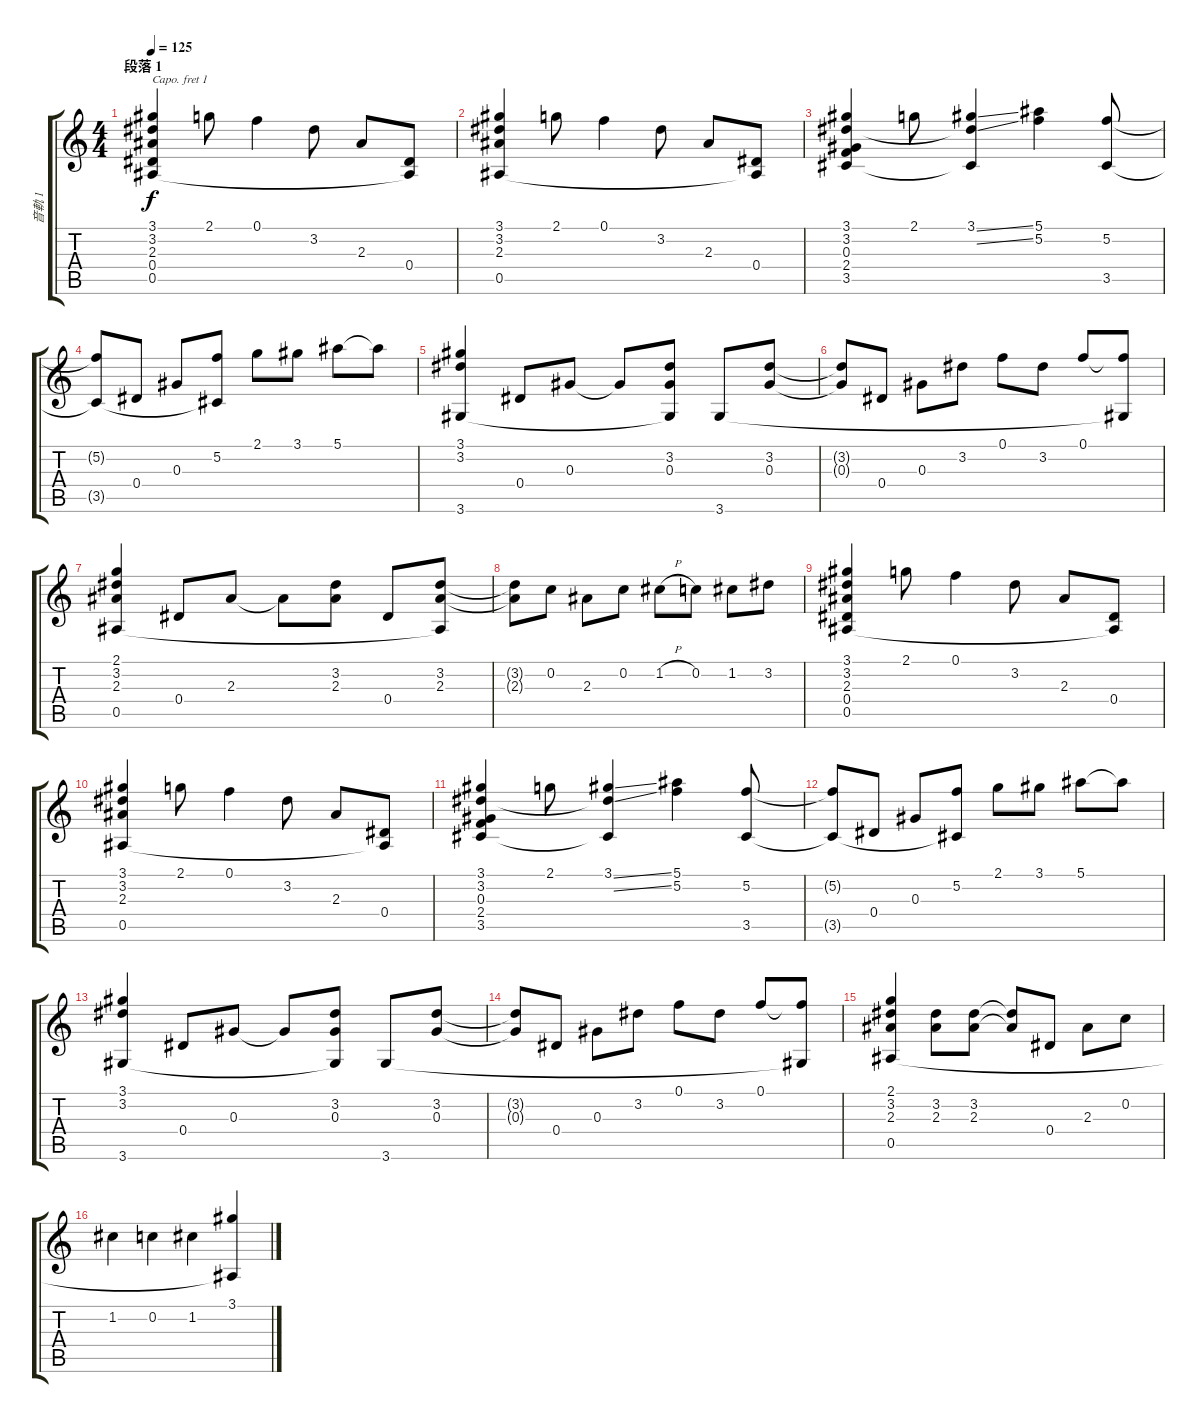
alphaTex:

\track ("音軌 1" "音軌 1") {instrument acousticguitarsteel}
\staff {score tabs}
\capo 1
\tuning (E4 B3 G3 D3 A2 E2) {hide}
\ts (4 4)
\section ("" "段落 1")
\tempo 125
\clef g2
\ks c
(3.1 3.2 2.3 0.4 0.5).4{dy f} 2.1.8 0.1.4 3.2.8 2.3.8 (0.4 0.5{t}).8 |
(3.1 3.2 2.3 0.5).4 2.1.8 0.1.4 3.2.8 2.3.8 (0.4 0.5{t}).8 |
(3.1 3.2 0.3 2.4 3.5).4 2.1.8 (3.1{ss} 3.2{ss t} 3.5{t}).4 (5.1 5.2).4 (5.2 3.5).8 |
(5.2{t} 3.5{t}).8 0.4.8 0.3.8 (5.2 3.5{t}).8 2.1.8 3.1.8 5.1.8 5.1{t}.8 |
(3.1 3.2 3.6).4 0.4.8 0.3.8 0.3{t}.8 (3.2 0.3 3.6{t}).8 3.6.8 (3.2 0.3).8 |
(3.2{t} 0.3{t}).8 0.4.8 0.3.8 3.2.8 0.1.8 3.2.8 0.1.8 (0.1{t} 3.6{t}).8 |
(2.1 3.2 2.3 0.5).4 0.4.8 2.3.8 2.3{t}.8 (3.2 2.3).8 0.4.8 (3.2 2.3 0.5{t}).8 |
(3.2{t} 2.3{t}).8 0.2.8 2.3.8 0.2.8 1.2{h}.8 0.2.8 1.2.8 3.2.8 |
(3.1 3.2 2.3 0.4 0.5).4 2.1.8 0.1.4 3.2.8 2.3.8 (0.4 0.5{t}).8 |
(3.1 3.2 2.3 0.5).4 2.1.8 0.1.4 3.2.8 2.3.8 (0.4 0.5{t}).8 |
(3.1 3.2 0.3 2.4 3.5).4 2.1.8 (3.1{ss} 3.2{ss t} 3.5{t}).4 (5.1 5.2).4 (5.2 3.5).8 |
(5.2{t} 3.5{t}).8 0.4.8 0.3.8 (5.2 3.5{t}).8 2.1.8 3.1.8 5.1.8 5.1{t}.8 |
(3.1 3.2 3.6).4 0.4.8 0.3.8 0.3{t}.8 (3.2 0.3 3.6{t}).8 3.6.8 (3.2 0.3).8 |
(3.2{t} 0.3{t}).8 0.4.8 0.3.8 3.2.8 0.1.8 3.2.8 0.1.8 (0.1{t} 3.6{t}).8 |
(2.1 3.2 2.3 0.5).4 (3.2 2.3).8 (3.2 2.3).8 (3.2{t} 2.3{t}).8 0.4.8 2.3.8 0.2.8 |
1.2.4 0.2.4 1.2.4 (3.1 0.5{t}).4
